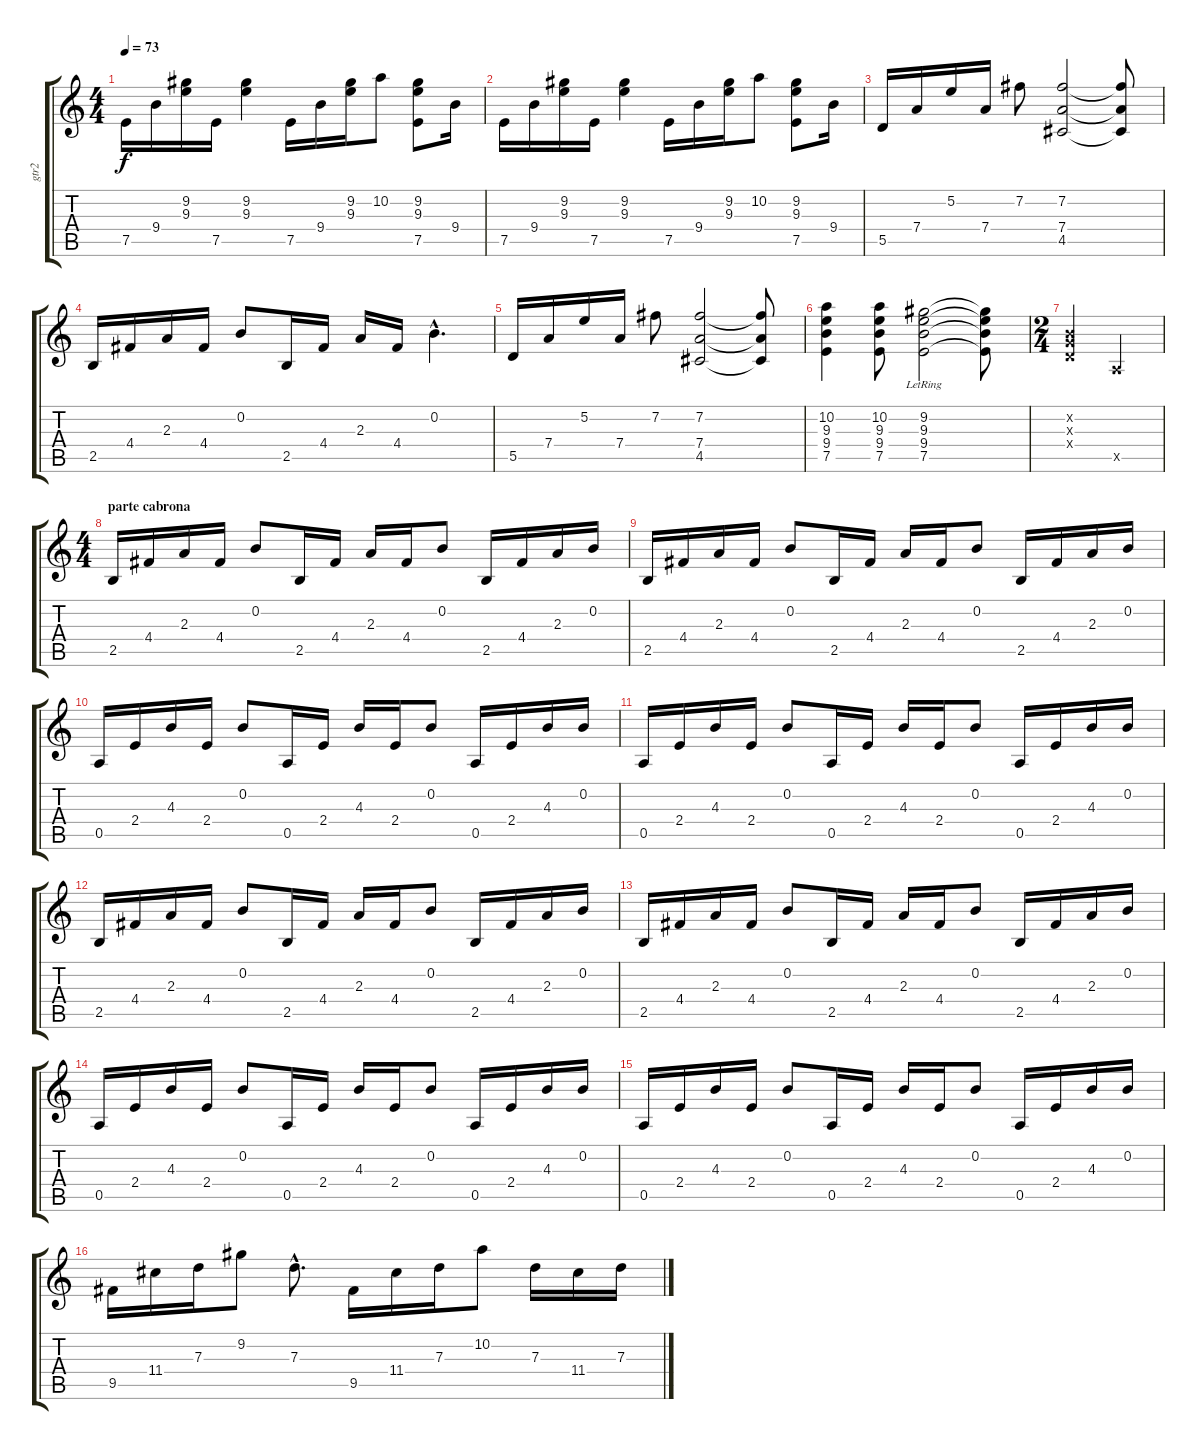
\track ("gtr2" "gtr2") {instrument distortionguitar}
\staff {score tabs}
\tuning (E4 B3 G3 D3 A2 E2) {hide}
\ts (4 4)
\tempo 73
\clef g2
\ks c
7.5.16{dy f} 9.4.16 (9.2 9.3).16 7.5.16 (9.2 9.3).4 7.5.16 9.4.16 (9.2 9.3).16 10.2.8 (9.2 9.3 7.5).8 9.4.16 |
7.5.16 9.4.16 (9.2 9.3).16 7.5.16 (9.2 9.3).4 7.5.16 9.4.16 (9.2 9.3).16 10.2.8 (9.2 9.3 7.5).8 9.4.16 |
5.5.16 7.4.16 5.2.16 7.4.16 7.2.8 (7.2 7.4 4.5).2 (7.2{t} 7.4{t} 4.5{t}).8 |
2.5.16 4.4.16 2.3.16 4.4.16 0.2.8 2.5.16 4.4.16 2.3.16 4.4.16 0.2{hac}.4{d} |
5.5.16 7.4.16 5.2.16 7.4.16 7.2.8 (7.2 7.4 4.5).2 (7.2{t} 7.4{t} 4.5{t}).8 |
(10.2 9.3 9.4 7.5).4 (10.2 9.3 9.4 7.5).8 (9.2{lr} 9.3{lr} 9.4{lr} 7.5{lr}).2 (9.2{t} 9.3{t} 9.4{t} 7.5{t}).8 |
\ts (2 4)
(0.2{x} 0.3{x} 0.4{x}).4 0.5{x}.4 |
\ts (4 4)
\section ("" "parte cabrona")
2.5.16 4.4.16 2.3.16 4.4.16 0.2.8 2.5.16 4.4.16 2.3.16 4.4.16 0.2.8 2.5.16 4.4.16 2.3.16 0.2.16 |
2.5.16 4.4.16 2.3.16 4.4.16 0.2.8 2.5.16 4.4.16 2.3.16 4.4.16 0.2.8 2.5.16 4.4.16 2.3.16 0.2.16 |
0.5.16 2.4.16 4.3.16 2.4.16 0.2.8 0.5.16 2.4.16 4.3.16 2.4.16 0.2.8 0.5.16 2.4.16 4.3.16 0.2.16 |
0.5.16 2.4.16 4.3.16 2.4.16 0.2.8 0.5.16 2.4.16 4.3.16 2.4.16 0.2.8 0.5.16 2.4.16 4.3.16 0.2.16 |
2.5.16 4.4.16 2.3.16 4.4.16 0.2.8 2.5.16 4.4.16 2.3.16 4.4.16 0.2.8 2.5.16 4.4.16 2.3.16 0.2.16 |
2.5.16 4.4.16 2.3.16 4.4.16 0.2.8 2.5.16 4.4.16 2.3.16 4.4.16 0.2.8 2.5.16 4.4.16 2.3.16 0.2.16 |
0.5.16 2.4.16 4.3.16 2.4.16 0.2.8 0.5.16 2.4.16 4.3.16 2.4.16 0.2.8 0.5.16 2.4.16 4.3.16 0.2.16 |
0.5.16 2.4.16 4.3.16 2.4.16 0.2.8 0.5.16 2.4.16 4.3.16 2.4.16 0.2.8 0.5.16 2.4.16 4.3.16 0.2.16 |
9.5.16 11.4.16 7.3.16 9.2.8 7.3{hac}.8{d} 9.5.16 11.4.16 7.3.16 10.2.8 7.3.16 11.4.16 7.3.16
